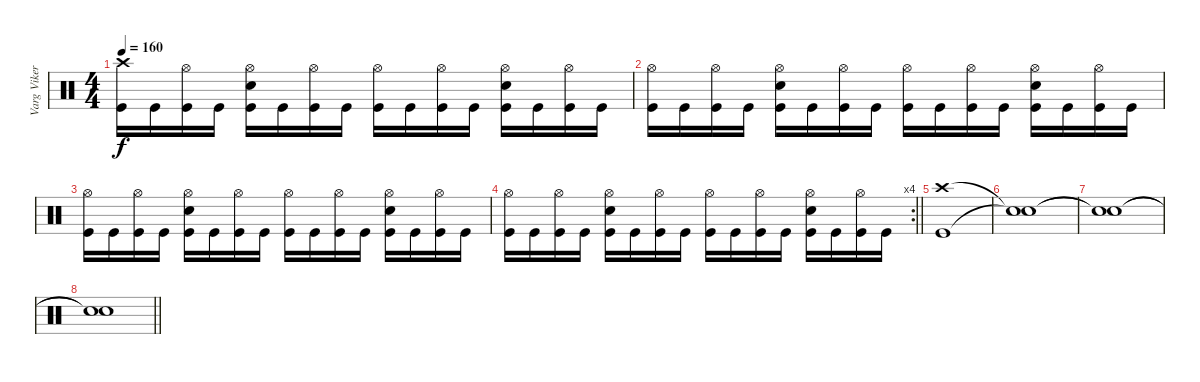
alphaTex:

\track ("Varg Vikernes (Drums)" "Varg Viker") {instrument percussion}
\staff {score}
\articulation defaults
\ts (4 4)
\tempo 160
\clef neutral
\ks c
("Kick (hit)" "Crash high (hit)").16{dy f} "Kick (hit)".16 ("Kick (hit)" "Hi-Hat (open)").16 "Kick (hit)".16 ("Kick (hit)" "Snare (hit) 2" "Hi-Hat (open)").16 "Kick (hit)".16 ("Kick (hit)" "Hi-Hat (open)").16 "Kick (hit)".16 ("Kick (hit)" "Hi-Hat (open)").16 "Kick (hit)".16 ("Kick (hit)" "Hi-Hat (open)").16 "Kick (hit)".16 ("Kick (hit)" "Snare (hit) 2" "Hi-Hat (open)").16 "Kick (hit)".16 ("Kick (hit)" "Hi-Hat (open)").16 "Kick (hit)".16 |
("Kick (hit)" "Hi-Hat (open)").16 "Kick (hit)".16 ("Kick (hit)" "Hi-Hat (open)").16 "Kick (hit)".16 ("Kick (hit)" "Snare (hit) 2" "Hi-Hat (open)").16 "Kick (hit)".16 ("Kick (hit)" "Hi-Hat (open)").16 "Kick (hit)".16 ("Kick (hit)" "Hi-Hat (open)").16 "Kick (hit)".16 ("Kick (hit)" "Hi-Hat (open)").16 "Kick (hit)".16 ("Kick (hit)" "Snare (hit) 2" "Hi-Hat (open)").16 "Kick (hit)".16 ("Kick (hit)" "Hi-Hat (open)").16 "Kick (hit)".16 |
("Kick (hit)" "Hi-Hat (open)").16 "Kick (hit)".16 ("Kick (hit)" "Hi-Hat (open)").16 "Kick (hit)".16 ("Kick (hit)" "Snare (hit) 2" "Hi-Hat (open)").16 "Kick (hit)".16 ("Kick (hit)" "Hi-Hat (open)").16 "Kick (hit)".16 ("Kick (hit)" "Hi-Hat (open)").16 "Kick (hit)".16 ("Kick (hit)" "Hi-Hat (open)").16 "Kick (hit)".16 ("Kick (hit)" "Snare (hit) 2" "Hi-Hat (open)").16 "Kick (hit)".16 ("Kick (hit)" "Hi-Hat (open)").16 "Kick (hit)".16 |
\rc 4
\barLineRight lightlight
("Kick (hit)" "Hi-Hat (open)").16 "Kick (hit)".16 ("Kick (hit)" "Hi-Hat (open)").16 "Kick (hit)".16 ("Kick (hit)" "Snare (hit) 2" "Hi-Hat (open)").16 "Kick (hit)".16 ("Kick (hit)" "Hi-Hat (open)").16 "Kick (hit)".16 ("Kick (hit)" "Hi-Hat (open)").16 "Kick (hit)".16 ("Kick (hit)" "Hi-Hat (open)").16 "Kick (hit)".16 ("Kick (hit)" "Snare (hit) 2" "Hi-Hat (open)").16 "Kick (hit)".16 ("Kick (hit)" "Hi-Hat (open)").16 "Kick (hit)".16 |
("Kick (hit)" "Crash high (hit)").1 |
("Snare (hit)"{t} "Snare (hit)"{t}).1 |
("Snare (hit)"{t} "Snare (hit)"{t}).1 |
\barLineRight lightlight
("Snare (hit)"{t} "Snare (hit)"{t}).1
